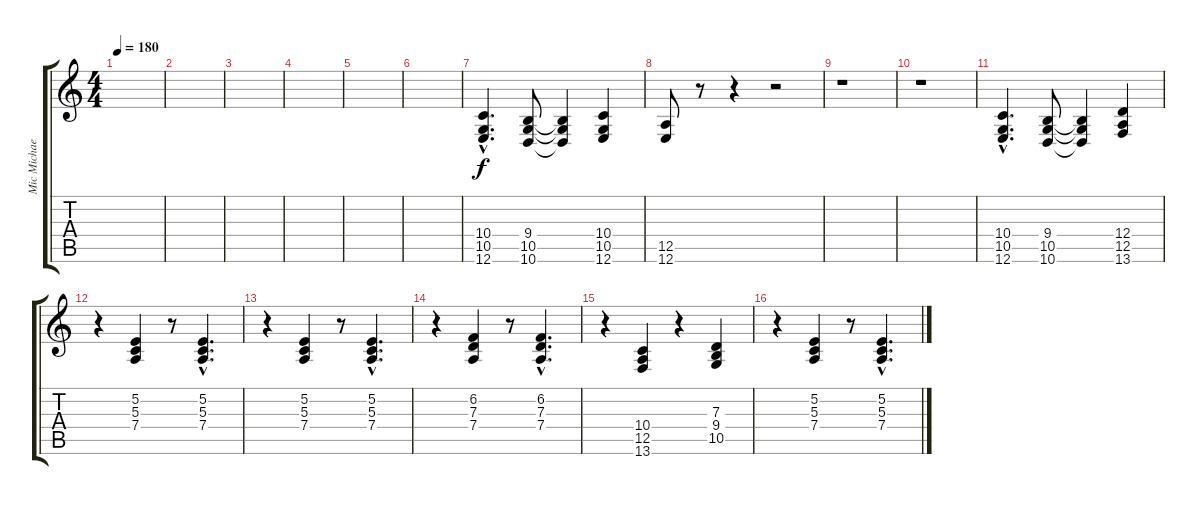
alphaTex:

\track ("Mic Michaeli Keyboard" "Mic Michae") {instrument pad3polysynth}
\staff {score tabs}
\tuning (E4 B3 G3 D3 A2 E2) {hide}
\ts (4 4)
\tempo 180
\clef g2
\ks c
|
|
|
|
|
|
(10.4{hac} 10.5{hac} 12.6{hac}).4{d} (9.4 10.5 10.6).8 (9.4{t} 10.5{t} 10.6{t}).4 (10.4 10.5 12.6).4 |
(12.5 12.6).8 r.8 r.4 r.2 |
r.1 |
r.1 |
(10.4{hac} 10.5{hac} 12.6{hac}).4{d} (9.4 10.5 10.6).8 (9.4{t} 10.5{t} 10.6{t}).4 (12.4 12.5 13.6).4 |
r.4 (5.2 5.3 7.4).4 r.8 (5.2{hac} 5.3{hac} 7.4{hac}).4{d} |
r.4 (5.2 5.3 7.4).4 r.8 (5.2{hac} 5.3{hac} 7.4{hac}).4{d} |
r.4 (6.2 7.3 7.4).4 r.8 (6.2{hac} 7.3{hac} 7.4{hac}).4{d} |
r.4 (10.4 12.5 13.6).4 r.4 (7.3 9.4 10.5).4 |
r.4 (5.2 5.3 7.4).4 r.8 (5.2{hac} 5.3{hac} 7.4{hac}).4{d}
